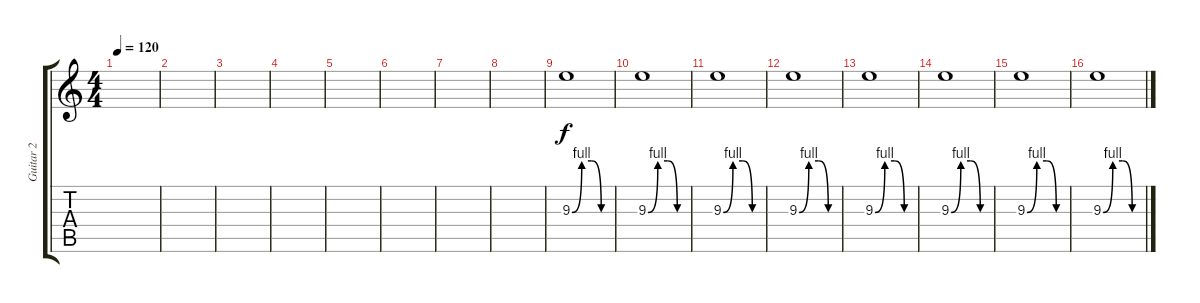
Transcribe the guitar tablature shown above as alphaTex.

\track ("Guitar 2" "Guitar 2") {instrument distortionguitar}
\staff {score tabs}
\tuning (E4 B3 G3 D3 A2 E2) {hide}
\ts (4 4)
\tempo 120
\clef g2
\ks c
|
|
|
|
|
|
|
|
9.3{be (custom 0 0 15 4 30 4 45 0 60 0)}.1{volume 8} |
9.3{be (custom 0 0 15 4 30 4 45 0 60 0)}.1{volume 8} |
9.3{be (custom 0 0 15 4 30 4 45 0 60 0)}.1{volume 8} |
9.3{be (custom 0 0 15 4 30 4 45 0 60 0)}.1{volume 8} |
9.3{be (custom 0 0 15 4 30 4 45 0 60 0)}.1{volume 8} |
9.3{be (custom 0 0 15 4 30 4 45 0 60 0)}.1{volume 8} |
9.3{be (custom 0 0 15 4 30 4 45 0 60 0)}.1{volume 8} |
9.3{be (custom 0 0 15 4 30 4 45 0 60 0)}.1{volume 8}
